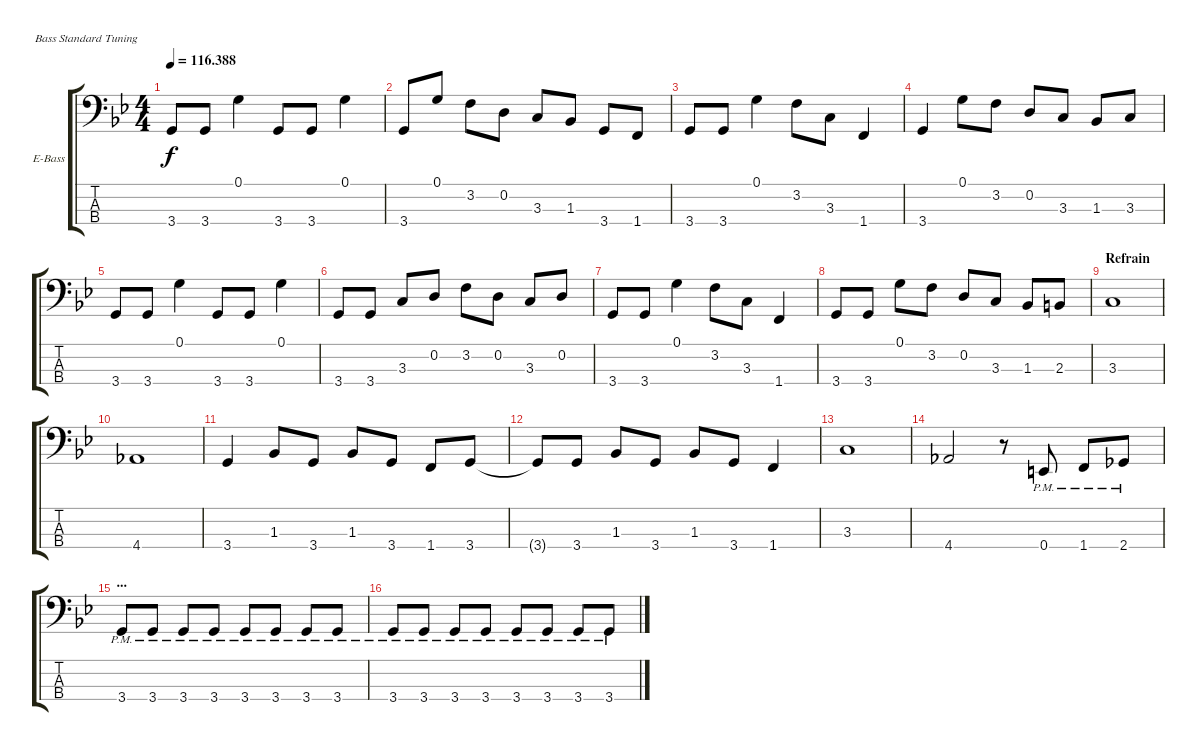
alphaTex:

\bracketExtendMode groupsimilarinstruments
\firstSystemTrackNameOrientation horizontal
\otherSystemsTrackNameOrientation horizontal
\track ("Electric Bass" "E-Bass") {instrument electricbassfinger}
\staff {score tabs}
\tuning (G2 D2 A1 E1)
\ts (4 4)
\tempo
116.388
\accidentals auto
\clef f4
\ottava regular
\simile none
\ks gminor
3.4.8{dy f} 3.4.8 0.1.4 3.4.8 3.4.8 0.1.4 |
3.4.8 0.1.8 3.2.8 0.2.8 3.3.8 1.3.8 3.4.8 1.4.8 |
3.4.8 3.4.8 0.1.4 3.2.8 3.3.8 1.4.4 |
3.4.4 0.1.8 3.2.8 0.2.8 3.3.8 1.3.8 3.3.8 |
3.4.8 3.4.8 0.1.4 3.4.8 3.4.8 0.1.4 |
3.4.8 3.4.8 3.3.8 0.2.8 3.2.8 0.2.8 3.3.8 0.2.8 |
3.4.8 3.4.8 0.1.4 3.2.8 3.3.8 1.4.4 |
3.4.8 3.4.8 0.1.8 3.2.8 0.2.8 3.3.8 1.3.8 2.3.8 |
\section ("" "Refrain")
3.3.1 |
4.4.1 |
3.4.4 1.3.8 3.4.8 1.3.8 3.4.8 1.4.8 3.4.8 |
3.4{t}.8 3.4.8 1.3.8 3.4.8 1.3.8 3.4.8 1.4.4 |
3.3.1 |
4.4.2 r.8 0.4{pm}.8 1.4{pm}.8 2.4{pm}.8 |
\section ("" "...")
3.4{pm}.8 3.4{pm}.8 3.4{pm}.8 3.4{pm}.8 3.4{pm}.8 3.4{pm}.8 3.4{pm}.8 3.4{pm}.8 |
3.4{pm}.8 3.4{pm}.8 3.4{pm}.8 3.4{pm}.8 3.4{pm}.8 3.4{pm}.8 3.4{pm}.8 3.4{pm}.8
